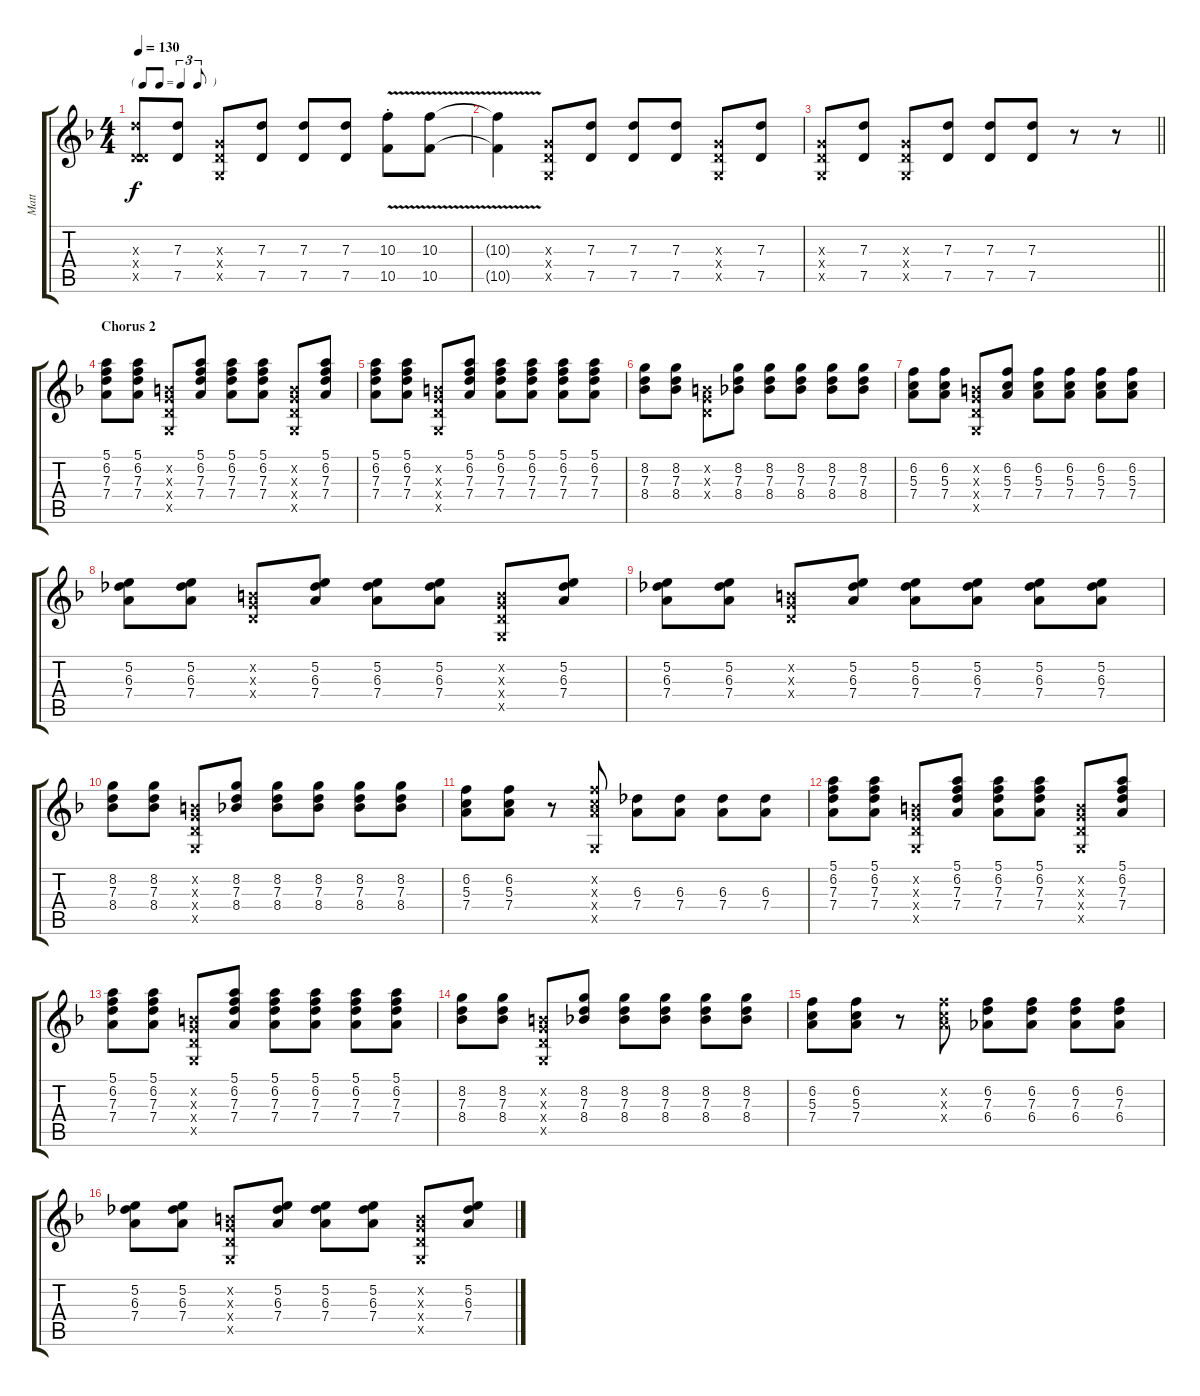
\track ("Matt" "Matt") {instrument distortionguitar}
\staff {score tabs}
\tuning (E4 B3 G3 D3 G2 D2) {hide}
\ts (4 4)
\tf triplet8th
\tempo 130
\clef g2
\ks dminor
(7.3{x} 0.4{x} 7.5{x}).8{dy f} (7.3 7.5).8 (0.3{x} 0.4{x} 0.5{x}).8 (7.3 7.5).8 (7.3 7.5).8 (7.3 7.5).8 (10.3{v st} 10.5{v st}).8 (10.3{v} 10.5{v}).8 |
(10.3{t} 10.5{t}).4 (0.3{x} 0.4{x} 0.5{x}).8 (7.3 7.5).8 (7.3 7.5).8 (7.3 7.5).8 (0.3{x} 0.4{x} 0.5{x}).8 (7.3 7.5).8 |
\barLineRight lightlight
(0.3{x} 0.4{x} 0.5{x}).8 (7.3 7.5).8 (0.3{x} 0.4{x} 0.5{x}).8 (7.3 7.5).8 (7.3 7.5).8 (7.3 7.5).8 r.8 r.8 |
\section ("" "Chorus 2")
(5.1 6.2 7.3 7.4).8 (5.1 6.2 7.3 7.4).8 (0.2{x} 0.3{x} 0.4{x} 0.5{x}).8 (5.1 6.2 7.3 7.4).8 (5.1 6.2 7.3 7.4).8 (5.1 6.2 7.3 7.4).8 (0.2{x} 0.3{x} 0.4{x} 0.5{x}).8 (5.1 6.2 7.3 7.4).8 |
(5.1 6.2 7.3 7.4).8 (5.1 6.2 7.3 7.4).8 (0.2{x} 0.3{x} 0.4{x} 0.5{x}).8 (5.1 6.2 7.3 7.4).8 (5.1 6.2 7.3 7.4).8 (5.1 6.2 7.3 7.4).8 (5.1 6.2 7.3 7.4).8 (5.1 6.2 7.3 7.4).8 |
(8.2 7.3 8.4).8 (8.2 7.3 8.4).8 (0.2{x} 0.3{x} 0.4{x}).8 (8.2 7.3 8.4).8 (8.2 7.3 8.4).8 (8.2 7.3 8.4).8 (8.2 7.3 8.4).8 (8.2 7.3 8.4).8 |
(6.2 5.3 7.4).8 (6.2 5.3 7.4).8 (0.2{x} 0.3{x} 0.4{x} 0.5{x}).8 (6.2 5.3 7.4).8 (6.2 5.3 7.4).8 (6.2 5.3 7.4).8 (6.2 5.3 7.4).8 (6.2 5.3 7.4).8 |
(5.2 6.3 7.4).8 (5.2 6.3 7.4).8 (0.2{x} 0.3{x} 0.4{x}).8 (5.2 6.3 7.4).8 (5.2 6.3 7.4).8 (5.2 6.3 7.4).8 (0.2{x} 0.3{x} 0.4{x} 0.5{x}).8 (5.2 6.3 7.4).8 |
(5.2 6.3 7.4).8 (5.2 6.3 7.4).8 (0.2{x} 0.3{x} 0.4{x}).8 (5.2 6.3 7.4).8 (5.2 6.3 7.4).8 (5.2 6.3 7.4).8 (5.2 6.3 7.4).8 (5.2 6.3 7.4).8 |
(8.2 7.3 8.4).8 (8.2 7.3 8.4).8 (0.2{x} 0.3{x} 0.4{x} 0.5{x}).8 (8.2 7.3 8.4).8 (8.2 7.3 8.4).8 (8.2 7.3 8.4).8 (8.2 7.3 8.4).8 (8.2 7.3 8.4).8 |
(6.2 5.3 7.4).8 (6.2 5.3 7.4).8 r.8 (6.2{x} 5.3{x} 7.4{x} 0.5{x}).8 (6.3 7.4).8 (6.3 7.4).8 (6.3 7.4).8 (6.3 7.4).8 |
(5.1 6.2 7.3 7.4).8 (5.1 6.2 7.3 7.4).8 (0.2{x} 0.3{x} 0.4{x} 0.5{x}).8 (5.1 6.2 7.3 7.4).8 (5.1 6.2 7.3 7.4).8 (5.1 6.2 7.3 7.4).8 (0.2{x} 0.3{x} 0.4{x} 0.5{x}).8 (5.1 6.2 7.3 7.4).8 |
(5.1 6.2 7.3 7.4).8 (5.1 6.2 7.3 7.4).8 (0.2{x} 0.3{x} 0.4{x} 0.5{x}).8 (5.1 6.2 7.3 7.4).8 (5.1 6.2 7.3 7.4).8 (5.1 6.2 7.3 7.4).8 (5.1 6.2 7.3 7.4).8 (5.1 6.2 7.3 7.4).8 |
(8.2 7.3 8.4).8 (8.2 7.3 8.4).8 (0.2{x} 0.3{x} 0.4{x} 0.5{x}).8 (8.2 7.3 8.4).8 (8.2 7.3 8.4).8 (8.2 7.3 8.4).8 (8.2 7.3 8.4).8 (8.2 7.3 8.4).8 |
(6.2 5.3 7.4).8 (6.2 5.3 7.4).8 r.8 (6.2{x} 5.3{x} 7.4{x}).8 (6.2 7.3 6.4).8 (6.2 7.3 6.4).8 (6.2 7.3 6.4).8 (6.2 7.3 6.4).8 |
(5.2 6.3 7.4).8 (5.2 6.3 7.4).8 (0.2{x} 0.3{x} 0.4{x} 0.5{x}).8 (5.2 6.3 7.4).8 (5.2 6.3 7.4).8 (5.2 6.3 7.4).8 (0.2{x} 0.3{x} 0.4{x} 0.5{x}).8 (5.2 6.3 7.4).8
